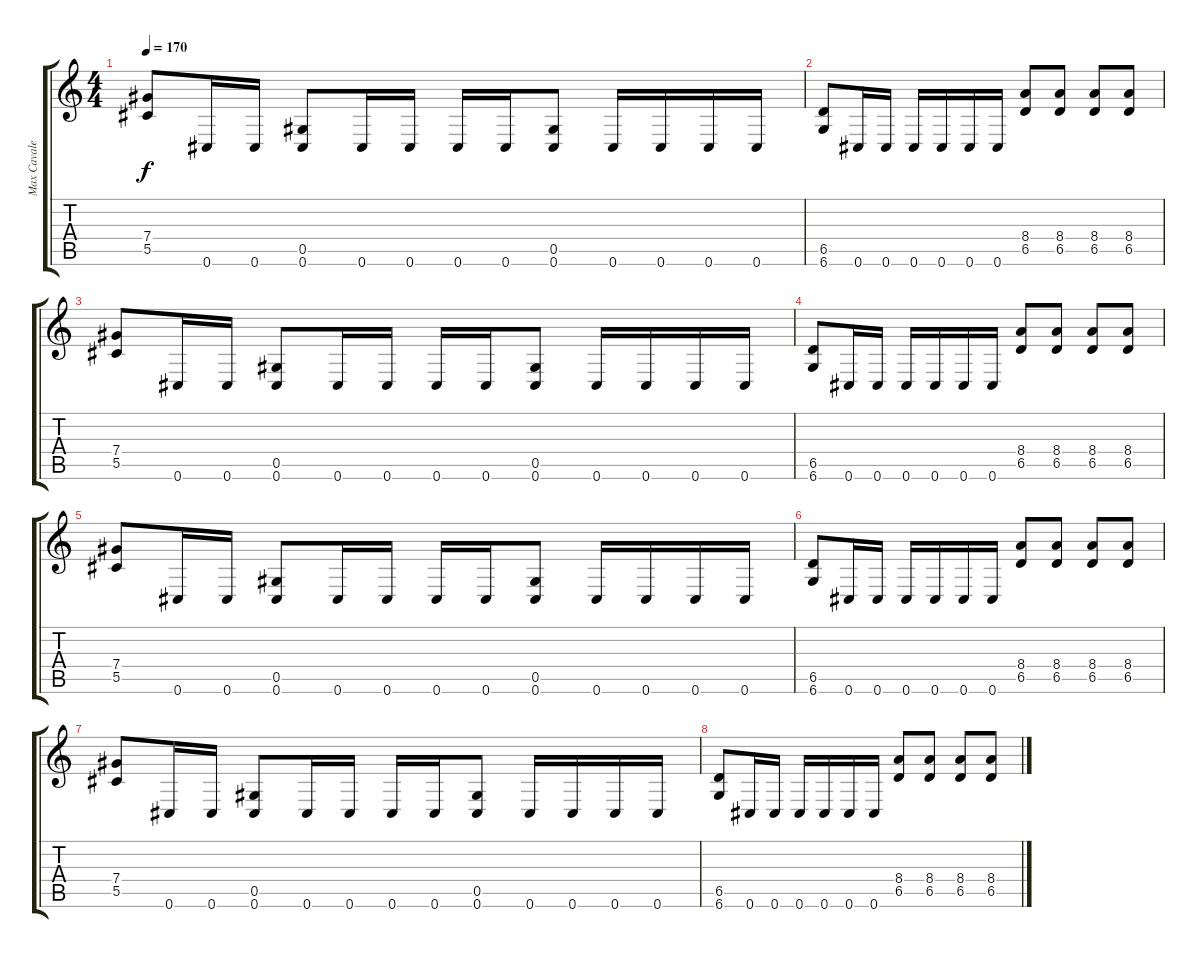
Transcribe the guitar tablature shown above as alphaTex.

\track ("Max Cavalera" "Max Cavale") {instrument overdrivenguitar}
\staff {score tabs}
\tuning (Eb4 Bb3 Gb3 Db3 Ab2 Db2) {hide}
\ts (4 4)
\tempo 170
\clef g2
\ks c
(7.4 5.5).8{dy f} 0.6.16 0.6.16 (0.5 0.6).8 0.6.16 0.6.16 0.6.16 0.6.16 (0.5 0.6).8 0.6.16 0.6.16 0.6.16 0.6.16 |
(6.5 6.6).8 0.6.16 0.6.16 0.6.16 0.6.16 0.6.16 0.6.16 (8.4 6.5).8 (8.4 6.5).8 (8.4 6.5).8 (8.4 6.5).8 |
(7.4 5.5).8 0.6.16 0.6.16 (0.5 0.6).8 0.6.16 0.6.16 0.6.16 0.6.16 (0.5 0.6).8 0.6.16 0.6.16 0.6.16 0.6.16 |
(6.5 6.6).8 0.6.16 0.6.16 0.6.16 0.6.16 0.6.16 0.6.16 (8.4 6.5).8 (8.4 6.5).8 (8.4 6.5).8 (8.4 6.5).8 |
(7.4 5.5).8 0.6.16 0.6.16 (0.5 0.6).8 0.6.16 0.6.16 0.6.16 0.6.16 (0.5 0.6).8 0.6.16 0.6.16 0.6.16 0.6.16 |
(6.5 6.6).8 0.6.16 0.6.16 0.6.16 0.6.16 0.6.16 0.6.16 (8.4 6.5).8 (8.4 6.5).8 (8.4 6.5).8 (8.4 6.5).8 |
(7.4 5.5).8 0.6.16 0.6.16 (0.5 0.6).8 0.6.16 0.6.16 0.6.16 0.6.16 (0.5 0.6).8 0.6.16 0.6.16 0.6.16 0.6.16 |
(6.5 6.6).8 0.6.16 0.6.16 0.6.16 0.6.16 0.6.16 0.6.16 (8.4 6.5).8 (8.4 6.5).8 (8.4 6.5).8 (8.4 6.5).8
